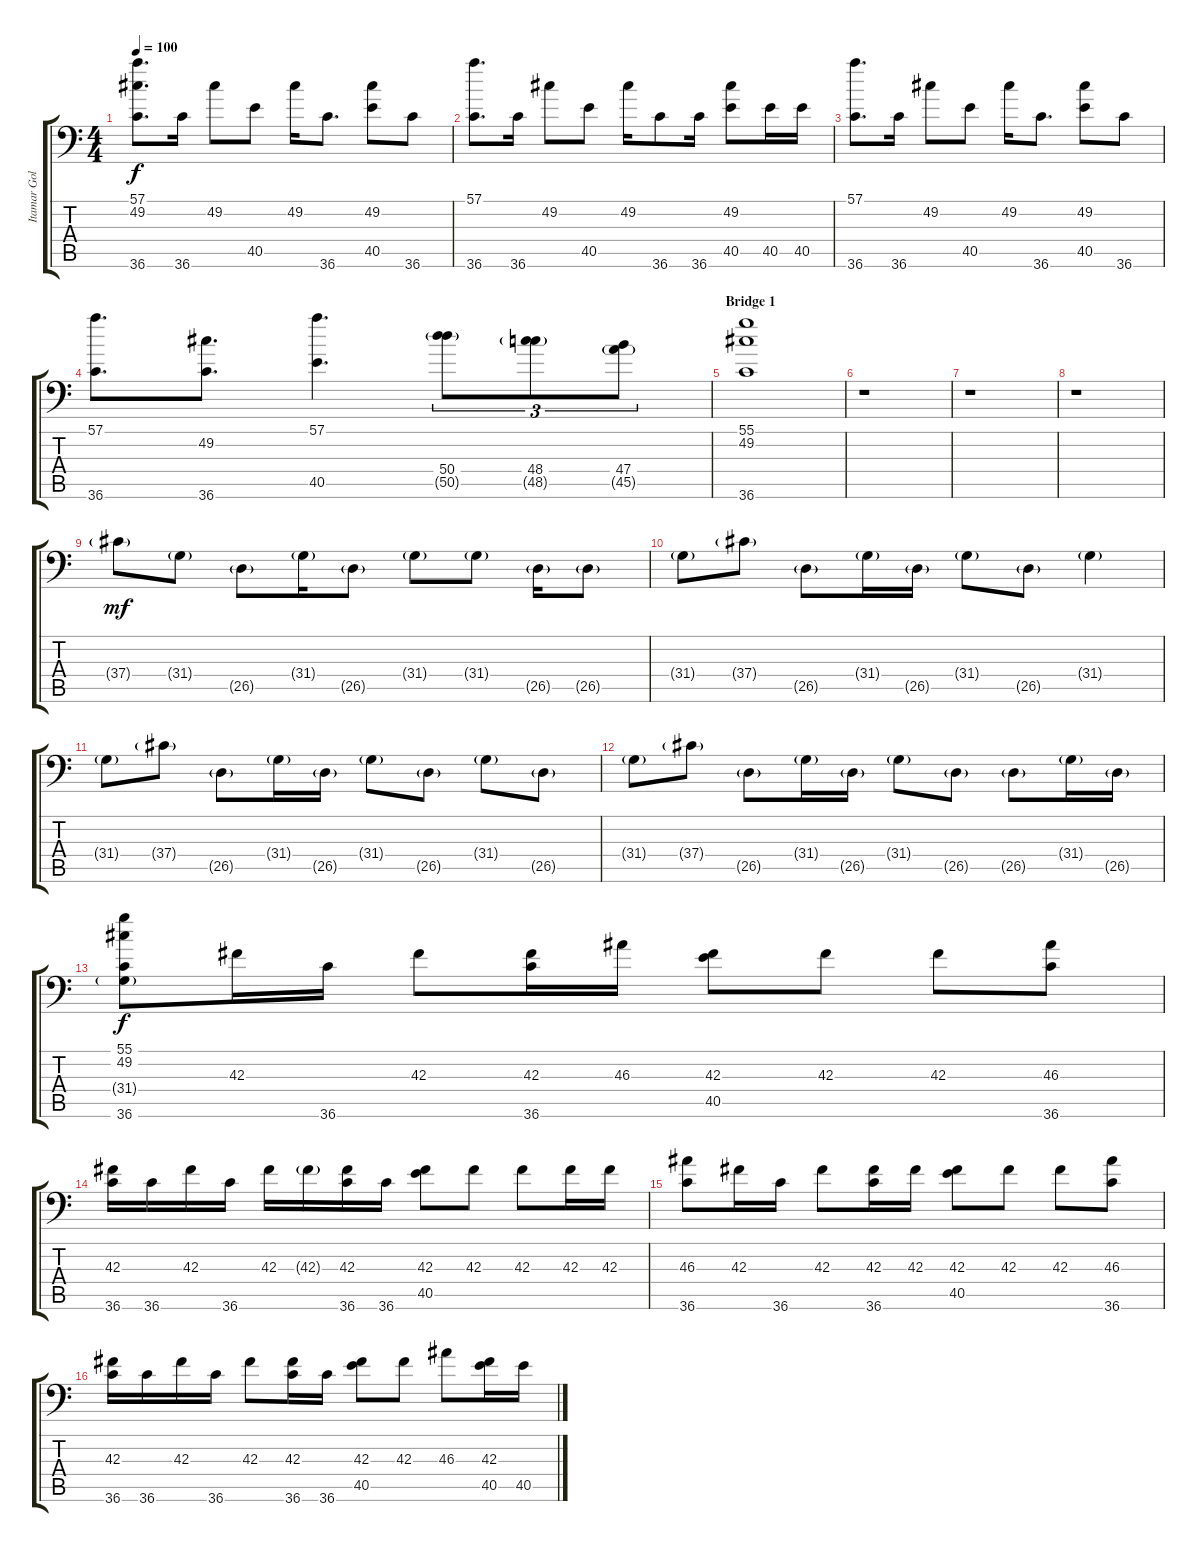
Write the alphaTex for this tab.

\track ("Itamar Goldwasser" "Itamar Gol") {instrument acousticgrandpiano}
\staff {score tabs}
\tuning (C-1 C-1 C-1 C-1 C-1 C-1) {hide}
\ts (4 4)
\tempo 100
\clef f4
\ks c
(57.1 49.2 36.6).8{d dy f} 36.6.16 49.2.8 40.5.8 49.2.16 36.6.8{d} (49.2 40.5).8 36.6.8 |
(57.1 36.6).8{d} 36.6.16 49.2.8 40.5.8 49.2.16 36.6.8 36.6.16 (49.2 40.5).8 40.5.16 40.5.16 |
(57.1 36.6).8{d} 36.6.16 49.2.8 40.5.8 49.2.16 36.6.8{d} (49.2 40.5).8 36.6.8 |
(57.1 36.6).8{d} (49.2 36.6).8{d} (57.1 40.5).4{d} (50.4 50.5{g}).8{tu (3 2)} (48.4 48.5{g}).8{tu (3 2)} (47.4 45.5{g}).8{tu (3 2)} |
\section ("" "Bridge 1")
(55.1 49.2 36.6).1 |
r.1 |
r.1 |
r.1 |
37.4{g}.8{dy mf} 31.4{g}.8 26.5{g}.8 31.4{g}.16 26.5{g}.8 31.4{g}.8 31.4{g}.8 26.5{g}.16 26.5{g}.8 |
31.4{g}.8 37.4{g}.8 26.5{g}.8 31.4{g}.16 26.5{g}.16 31.4{g}.8 26.5{g}.8 31.4{g}.4 |
31.4{g}.8 37.4{g}.8 26.5{g}.8 31.4{g}.16 26.5{g}.16 31.4{g}.8 26.5{g}.8 31.4{g}.8 26.5{g}.8 |
31.4{g}.8 37.4{g}.8 26.5{g}.8 31.4{g}.16 26.5{g}.16 31.4{g}.8 26.5{g}.8 26.5{g}.8 31.4{g}.16 26.5{g}.16 |
(55.1 49.2 31.4{g} 36.6).8{dy f} 42.3.16 36.6.16 42.3.8 (42.3 36.6).16 46.3.16 (42.3 40.5).8 42.3.8 42.3.8 (46.3 36.6).8 |
(42.3 36.6).16 36.6.16 42.3.16 36.6.16 42.3.16 42.3{g}.16 (42.3 36.6).16 36.6.16 (42.3 40.5).8 42.3.8 42.3.8 42.3.16 42.3.16 |
(46.3 36.6).8 42.3.16 36.6.16 42.3.8 (42.3 36.6).16 42.3.16 (42.3 40.5).8 42.3.8 42.3.8 (46.3 36.6).8 |
(42.3 36.6).16 36.6.16 42.3.16 36.6.16 42.3.8 (42.3 36.6).16 36.6.16 (42.3 40.5).8 42.3.8 46.3.8 (42.3 40.5).16 40.5.16
